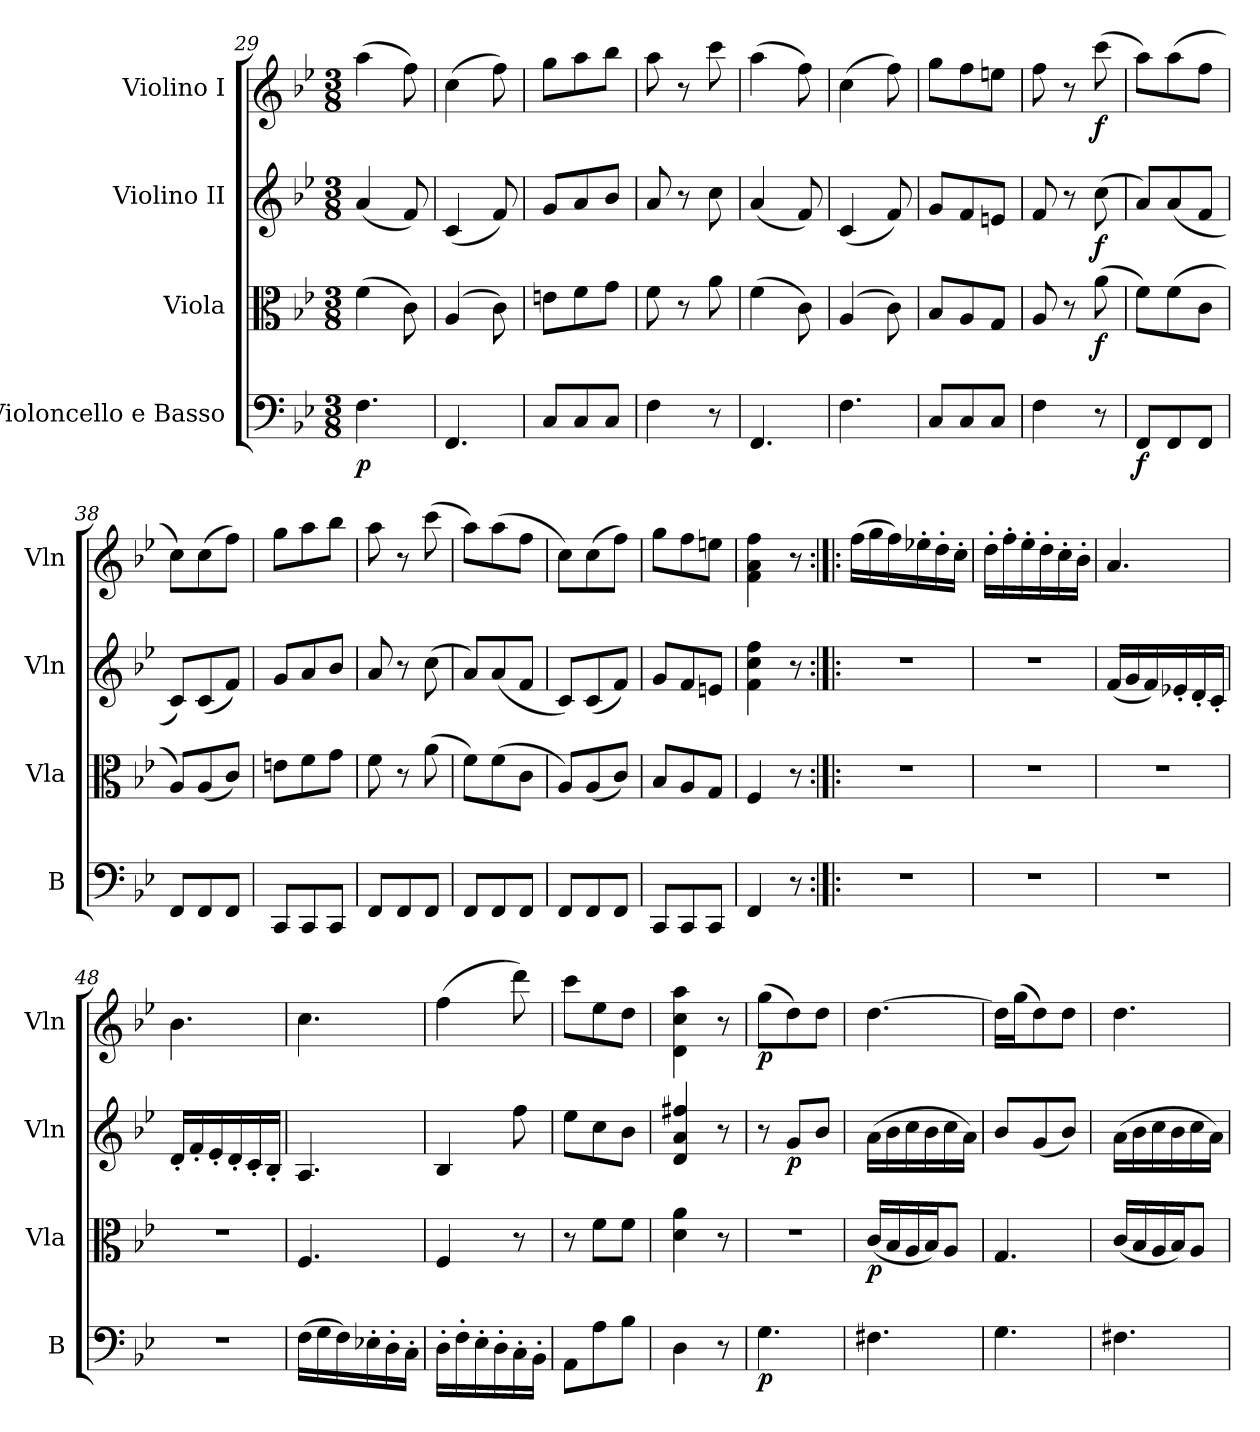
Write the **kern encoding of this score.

**kern	**dynam	**kern	**dynam	**kern	**dynam	**kern	**dynam
*part4	*part4	*part3	*part3	*part2	*part2	*part1	*part1
*staff4	*staff4	*staff3	*staff3	*staff2	*staff2	*staff1	*staff1
*I"Violoncello e Basso	*	*I"Viola	*	*I"Violino II	*	*I"Violino I	*
*I'B	*	*I'Vla	*	*I'Vln	*	*I'Vln	*
*clefF4	*	*clefC3	*	*clefG2	*	*clefG2	*
*k[b-e-]	*	*k[b-e-]	*	*k[b-e-]	*	*k[b-e-]	*
*B-:	*	*B-:	*	*B-:	*	*B-:	*
*M3/8	*	*M3/8	*	*M3/8	*	*M3/8	*
=29	=29	=29	=29	=29	=29	=29	=29
4.F	p	(4f	.	(4a	.	(4aa	.
.	.	8c)	.	8f)	.	8ff)	.
=30	=30	=30	=30	=30	=30	=30	=30
4.FF	.	(4A	.	(4c	.	(4cc	.
.	.	8c)	.	8f)	.	8ff)	.
=31	=31	=31	=31	=31	=31	=31	=31
8CL	.	8enL	.	8gL	.	8ggL	.
8C	.	8f	.	8a	.	8aa	.
8CJ	.	8gJ	.	8b-J	.	8bb-J	.
=32	=32	=32	=32	=32	=32	=32	=32
4F	.	8f	.	8a	.	8aa	.
.	.	8r	.	8r	.	8r	.
8r	.	8a	.	8cc	.	8ccc	.
=33	=33	=33	=33	=33	=33	=33	=33
4.FF	.	(4f	.	(4a	.	(4aa	.
.	.	8c)	.	8f)	.	8ff)	.
=34	=34	=34	=34	=34	=34	=34	=34
4.F	.	(4A	.	(4c	.	(4cc	.
.	.	8c)	.	8f)	.	8ff)	.
!!LO:LB:g=z
=35	=35	=35	=35	=35	=35	=35	=35
8CL	.	8B-L	.	8gL	.	8ggL	.
8C	.	8A	.	8f	.	8ff	.
8CJ	.	8GJ	.	8enJ	.	8eenJ	.
=36	=36	=36	=36	=36	=36	=36	=36
4F	.	8A	.	8f	.	8ff	.
.	.	8r	.	8r	.	8r	.
8r	.	(8a	f	(8cc	f	(8ccc	f
=37	=37	=37	=37	=37	=37	=37	=37
8FFL	f	8fL)	.	8aL)	.	8aaL)	.
8FF	.	(8f	.	(8a	.	(8aa	.
8FFJ	.	8cJ	.	8fJ	.	8ffJ	.
=38	=38	=38	=38	=38	=38	=38	=38
8FFL	.	8AL)	.	8cL)	.	8ccL)	.
8FF	.	(8A	.	(8c	.	(8cc	.
8FFJ	.	8cJ)	.	8fJ)	.	8ffJ)	.
=39	=39	=39	=39	=39	=39	=39	=39
8CCL	.	8enL	.	8gL	.	8ggL	.
8CC	.	8f	.	8a	.	8aa	.
8CCJ	.	8gJ	.	8b-J	.	8bb-J	.
=40	=40	=40	=40	=40	=40	=40	=40
8FFL	.	8f	.	8a	.	8aa	.
8FF	.	8r	.	8r	.	8r	.
8FFJ	.	(8a	.	(8cc	.	(8ccc	.
=41	=41	=41	=41	=41	=41	=41	=41
8FFL	.	8fL)	.	8aL)	.	8aaL)	.
8FF	.	(8f	.	(8a	.	(8aa	.
8FFJ	.	8cJ	.	8fJ	.	8ffJ	.
=42	=42	=42	=42	=42	=42	=42	=42
8FFL	.	8AL)	.	8cL)	.	8ccL)	.
8FF	.	(8A	.	(8c	.	(8cc	.
8FFJ	.	8cJ)	.	8fJ)	.	8ffJ)	.
=43	=43	=43	=43	=43	=43	=43	=43
8CCL	.	8B-L	.	8gL	.	8ggL	.
8CC	.	8A	.	8f	.	8ff	.
8CCJ	.	8GJ	.	8enJ	.	8eenJ	.
=44	=44	=44	=44	=44	=44	=44	=44
4FF	.	4F	.	4ff 4cc 4f	.	4ff 4a 4f	.
8r	.	8r	.	8r	.	8r	.
=45:|!|:	=45:|!|:	=45:|!|:	=45:|!|:	=45:|!|:	=45:|!|:	=45:|!|:	=45:|!|:
4.r	.	4.r	.	4.r	.	(16ffLL	.
.	.	.	.	.	.	16gg	.
.	.	.	.	.	.	16ff)	.
.	.	.	.	.	.	16ee-X'	.
.	.	.	.	.	.	16dd'	.
.	.	.	.	.	.	16cc'JJ	.
=46	=46	=46	=46	=46	=46	=46	=46
4.r	.	4.r	.	4.r	.	16dd'LL	.
.	.	.	.	.	.	16ff'	.
.	.	.	.	.	.	16ee-'	.
.	.	.	.	.	.	16dd'	.
.	.	.	.	.	.	16cc'	.
.	.	.	.	.	.	16b-'JJ	.
=47	=47	=47	=47	=47	=47	=47	=47
4.r	.	4.r	.	(16fLL	.	4.a	.
.	.	.	.	16g	.	.	.
.	.	.	.	16f)	.	.	.
.	.	.	.	16e-X'	.	.	.
.	.	.	.	16d'	.	.	.
.	.	.	.	16c'JJ	.	.	.
=48	=48	=48	=48	=48	=48	=48	=48
4.r	.	4.r	.	16d'LL	.	4.b-	.
.	.	.	.	16f'	.	.	.
.	.	.	.	16e-'	.	.	.
.	.	.	.	16d'	.	.	.
.	.	.	.	16c'	.	.	.
.	.	.	.	16B-'JJ	.	.	.
=49	=49	=49	=49	=49	=49	=49	=49
(16FLL	.	4.F	.	4.A	.	4.cc	.
16G	.	.	.	.	.	.	.
16F)	.	.	.	.	.	.	.
16E-X'	.	.	.	.	.	.	.
16D'	.	.	.	.	.	.	.
16C'JJ	.	.	.	.	.	.	.
=50	=50	=50	=50	=50	=50	=50	=50
16D'LL	.	4F	.	4B-	.	(4ff	.
16F'	.	.	.	.	.	.	.
16E-'	.	.	.	.	.	.	.
16D'	.	.	.	.	.	.	.
16C'	.	8r	.	8ff	.	8ddd)	.
16BB-'JJ	.	.	.	.	.	.	.
=51	=51	=51	=51	=51	=51	=51	=51
8AAL	.	8r	.	8ee-L	.	8cccL	.
8A	.	8fL	.	8cc	.	8ee-	.
8B-J	.	8fJ	.	8b-J	.	8ddJ	.
!!LO:LB:g=z
=52	=52	=52	=52	=52	=52	=52	=52
4D	.	4a 4d	.	4ff#X 4a 4d	.	4aa 4cc 4d	.
8r	.	8r	.	8r	.	8r	.
=53	=53	=53	=53	=53	=53	=53	=53
4.G	p	4.r	.	8r	.	(8ggL	p
.	.	.	.	8gL	p	8dd)	.
.	.	.	.	8b-J	.	8ddJ	.
=54	=54	=54	=54	=54	=54	=54	=54
4.F#X	.	(16cLL	p	(16aLL	.	[4.dd	.
.	.	16B-	.	16b-	.	.	.
.	.	16A	.	16cc	.	.	.
.	.	16B-J)	.	16b-	.	.	.
.	.	8AJ	.	16cc	.	.	.
.	.	.	.	16aJJ)	.	.	.
=55	=55	=55	=55	=55	=55	=55	=55
4.G	.	4.G	.	8b-L	.	16ddLL]	.
.	.	.	.	.	.	(16ggJ	.
.	.	.	.	(8g	.	8dd)	.
.	.	.	.	8b-J)	.	8ddJ	.
=56	=56	=56	=56	=56	=56	=56	=56
4.F#X	.	(16cLL	.	(16aLL	.	4.dd	.
.	.	16B-	.	16b-	.	.	.
.	.	16A	.	16cc	.	.	.
.	.	16B-J)	.	16b-	.	.	.
.	.	8AJ	.	16cc	.	.	.
.	.	.	.	16aJJ)	.	.	.
=	=	=	=	=	=	=	=
*-	*-	*-	*-	*-	*-	*-	*-
